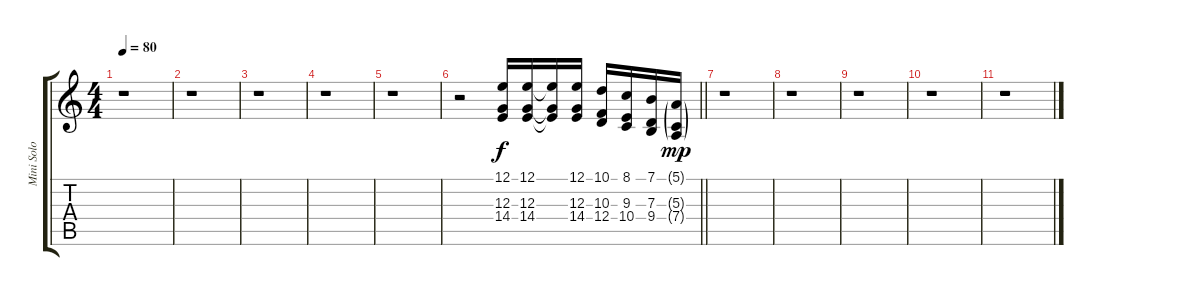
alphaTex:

\track ("Mini Solo Piano" "Mini Solo ") {instrument honkytonkpiano}
\staff {score tabs}
\tuning (E4 B3 G3 D3 A2 E2) {hide}
\ts (4 4)
\tempo 80
\clef g2
\ks c
r.1{dy f} |
r.1 |
r.1 |
r.1 |
r.1 |
\barLineRight lightlight
r.2 (12.1 12.3 14.4).16 (12.1 12.3 14.4).16 (12.1{t} 12.3{t} 14.4{t}).16 (12.1 12.3 14.4).16 (10.1 10.3 12.4).16 (8.1 9.3 10.4).16 (7.1 7.3 9.4).16 (5.1{g} 5.3{g} 7.4{g}).16{dy mp} |
r.1 |
r.1 |
r.1 |
r.1 |
r.1
